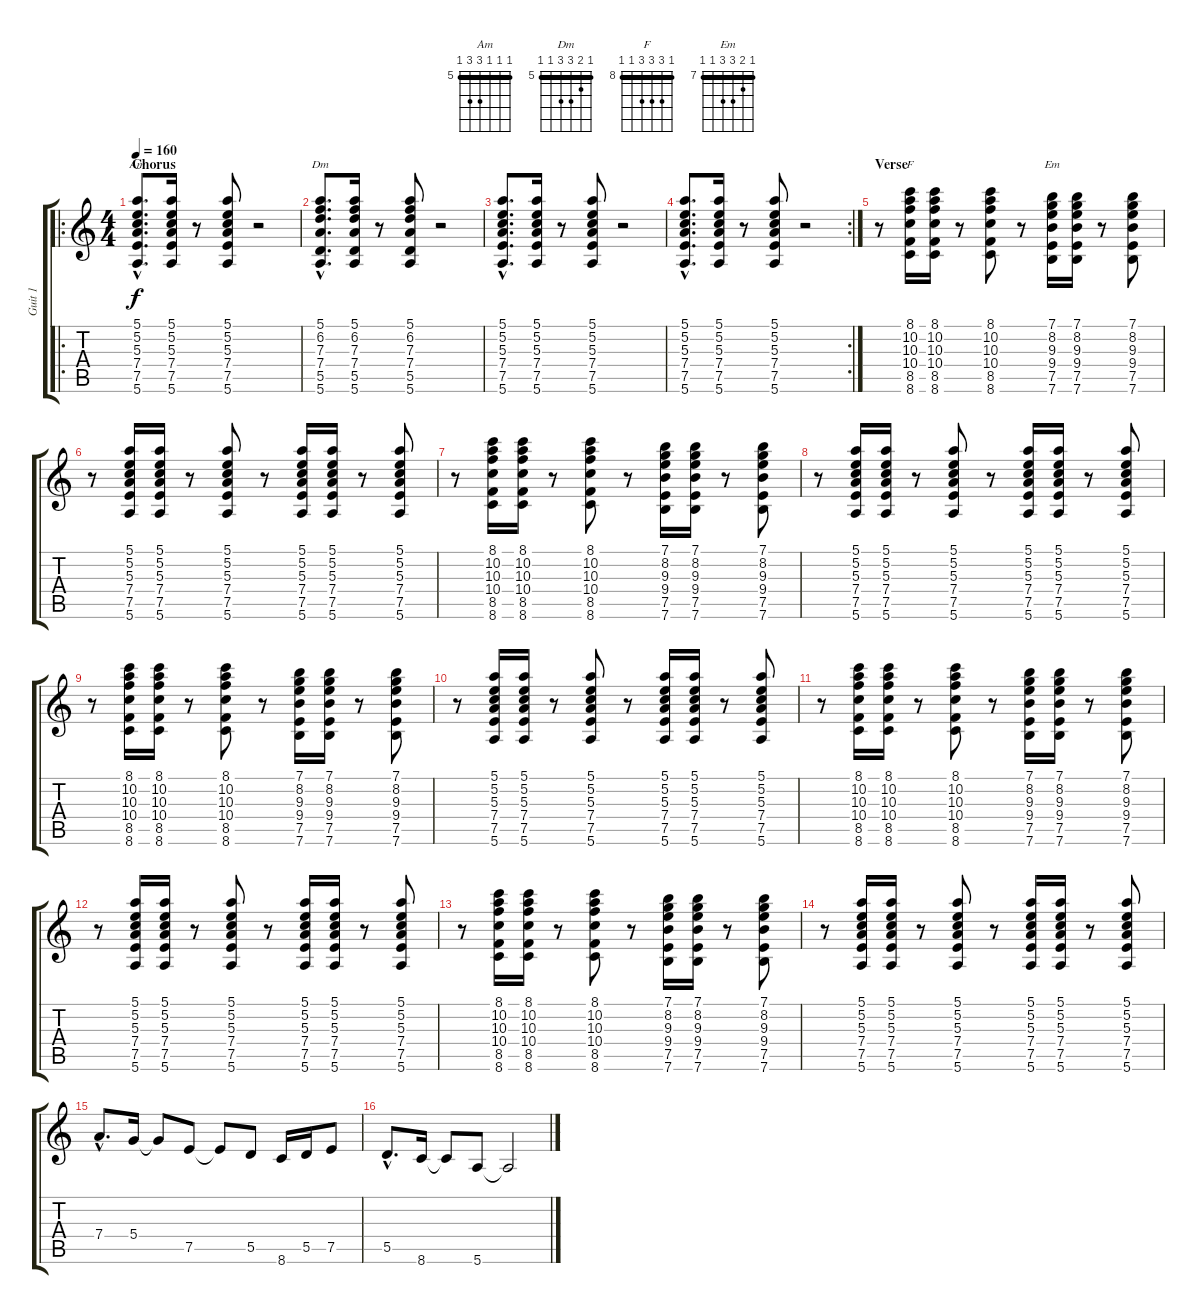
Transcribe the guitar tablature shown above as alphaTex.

\track ("Guit 1" "Guit 1") {instrument guitarharmonics}
\staff {score tabs}
\tuning (E4 B3 G3 D3 A2 E2) {hide}
\chord ("Am" 5 5 5 7 7 5) {firstfret 5 barre 5}
\chord ("Dm" 5 6 7 7 5 5) {firstfret 5 barre 5}
\chord ("F" 8 10 10 10 8 8) {firstfret 8 barre 8}
\chord ("Em" 7 8 9 9 7 7) {firstfret 7 barre 7}
\ro
\ts (4 4)
\section ("" "Chorus")
\tempo 160
\clef g2
\ks c
(5.1{hac} 5.2{hac} 5.3{hac} 7.4{hac} 7.5{hac} 5.6{hac}).8{d ch "Am" dy f instrument guitarharmonics} (5.1 5.2 5.3 7.4 7.5 5.6).16 r.8 (5.1 5.2 5.3 7.4 7.5 5.6).8 r.2 |
(5.1{hac} 6.2{hac} 7.3{hac} 7.4{hac} 5.5{hac} 5.6{hac}).8{d ch "Dm"} (5.1 6.2 7.3 7.4 5.5 5.6).16 r.8 (5.1 6.2 7.3 7.4 5.5 5.6).8 r.2 |
(5.1{hac} 5.2{hac} 5.3{hac} 7.4{hac} 7.5{hac} 5.6{hac}).8{d} (5.1 5.2 5.3 7.4 7.5 5.6).16 r.8 (5.1 5.2 5.3 7.4 7.5 5.6).8 r.2 |
\rc 2
(5.1{hac} 5.2{hac} 5.3{hac} 7.4{hac} 7.5{hac} 5.6{hac}).8{d} (5.1 5.2 5.3 7.4 7.5 5.6).16 r.8 (5.1 5.2 5.3 7.4 7.5 5.6).8 r.2 |
\section ("" "Verse")
r.8 (8.1 10.2 10.3 10.4 8.5 8.6).16{ch "F"} (8.1 10.2 10.3 10.4 8.5 8.6).16 r.8 (8.1 10.2 10.3 10.4 8.5 8.6).8 r.8 (7.1 8.2 9.3 9.4 7.5 7.6).16{ch "Em"} (7.1 8.2 9.3 9.4 7.5 7.6).16 r.8 (7.1 8.2 9.3 9.4 7.5 7.6).8 |
r.8 (5.1 5.2 5.3 7.4 7.5 5.6).16 (5.1 5.2 5.3 7.4 7.5 5.6).16 r.8 (5.1 5.2 5.3 7.4 7.5 5.6).8 r.8 (5.1 5.2 5.3 7.4 7.5 5.6).16 (5.1 5.2 5.3 7.4 7.5 5.6).16 r.8 (5.1 5.2 5.3 7.4 7.5 5.6).8 |
r.8 (8.1 10.2 10.3 10.4 8.5 8.6).16 (8.1 10.2 10.3 10.4 8.5 8.6).16 r.8 (8.1 10.2 10.3 10.4 8.5 8.6).8 r.8 (7.1 8.2 9.3 9.4 7.5 7.6).16 (7.1 8.2 9.3 9.4 7.5 7.6).16 r.8 (7.1 8.2 9.3 9.4 7.5 7.6).8 |
r.8 (5.1 5.2 5.3 7.4 7.5 5.6).16 (5.1 5.2 5.3 7.4 7.5 5.6).16 r.8 (5.1 5.2 5.3 7.4 7.5 5.6).8 r.8 (5.1 5.2 5.3 7.4 7.5 5.6).16 (5.1 5.2 5.3 7.4 7.5 5.6).16 r.8 (5.1 5.2 5.3 7.4 7.5 5.6).8 |
r.8 (8.1 10.2 10.3 10.4 8.5 8.6).16 (8.1 10.2 10.3 10.4 8.5 8.6).16 r.8 (8.1 10.2 10.3 10.4 8.5 8.6).8 r.8 (7.1 8.2 9.3 9.4 7.5 7.6).16 (7.1 8.2 9.3 9.4 7.5 7.6).16 r.8 (7.1 8.2 9.3 9.4 7.5 7.6).8 |
r.8 (5.1 5.2 5.3 7.4 7.5 5.6).16 (5.1 5.2 5.3 7.4 7.5 5.6).16 r.8 (5.1 5.2 5.3 7.4 7.5 5.6).8 r.8 (5.1 5.2 5.3 7.4 7.5 5.6).16 (5.1 5.2 5.3 7.4 7.5 5.6).16 r.8 (5.1 5.2 5.3 7.4 7.5 5.6).8 |
r.8 (8.1 10.2 10.3 10.4 8.5 8.6).16 (8.1 10.2 10.3 10.4 8.5 8.6).16 r.8 (8.1 10.2 10.3 10.4 8.5 8.6).8 r.8 (7.1 8.2 9.3 9.4 7.5 7.6).16 (7.1 8.2 9.3 9.4 7.5 7.6).16 r.8 (7.1 8.2 9.3 9.4 7.5 7.6).8 |
r.8 (5.1 5.2 5.3 7.4 7.5 5.6).16 (5.1 5.2 5.3 7.4 7.5 5.6).16 r.8 (5.1 5.2 5.3 7.4 7.5 5.6).8 r.8 (5.1 5.2 5.3 7.4 7.5 5.6).16 (5.1 5.2 5.3 7.4 7.5 5.6).16 r.8 (5.1 5.2 5.3 7.4 7.5 5.6).8 |
r.8 (8.1 10.2 10.3 10.4 8.5 8.6).16 (8.1 10.2 10.3 10.4 8.5 8.6).16 r.8 (8.1 10.2 10.3 10.4 8.5 8.6).8 r.8 (7.1 8.2 9.3 9.4 7.5 7.6).16 (7.1 8.2 9.3 9.4 7.5 7.6).16 r.8 (7.1 8.2 9.3 9.4 7.5 7.6).8 |
r.8 (5.1 5.2 5.3 7.4 7.5 5.6).16 (5.1 5.2 5.3 7.4 7.5 5.6).16 r.8 (5.1 5.2 5.3 7.4 7.5 5.6).8 r.8 (5.1 5.2 5.3 7.4 7.5 5.6).16 (5.1 5.2 5.3 7.4 7.5 5.6).16 r.8 (5.1 5.2 5.3 7.4 7.5 5.6).8 |
7.4{hac}.8{d} 5.4.16 5.4{t}.8 7.5.8 7.5{t}.8 5.5.8 8.6.16 5.5.16 7.5.8 |
5.5{hac}.8{d} 8.6.16 8.6{t}.8 5.6.8 5.6{t}.2
